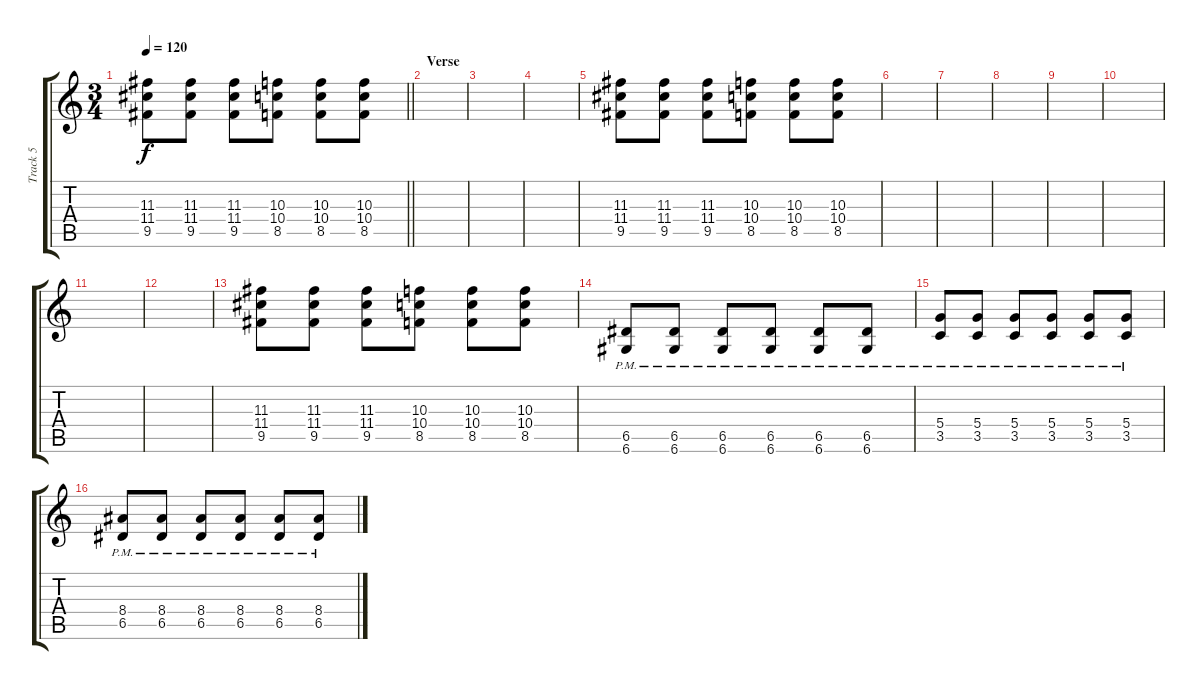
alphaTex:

\track ("Track 5" "Track 5") {instrument distortionguitar}
\staff {score tabs}
\tuning (E4 B3 G3 D3 A2 D2) {hide}
\ts (3 4)
\tempo 120
\clef g2
\barLineRight lightlight
\ks c
(11.3 11.4 9.5).8{dy f} (11.3 11.4 9.5).8 (11.3 11.4 9.5).8 (10.3 10.4 8.5).8 (10.3 10.4 8.5).8 (10.3 10.4 8.5).8 |
\section ("" "Verse")
|
|
|
(11.3 11.4 9.5).8 (11.3 11.4 9.5).8 (11.3 11.4 9.5).8 (10.3 10.4 8.5).8 (10.3 10.4 8.5).8 (10.3 10.4 8.5).8 |
|
|
|
|
|
|
|
(11.3 11.4 9.5).8 (11.3 11.4 9.5).8 (11.3 11.4 9.5).8 (10.3 10.4 8.5).8 (10.3 10.4 8.5).8 (10.3 10.4 8.5).8 |
(6.5{pm} 6.6{pm}).8 (6.5{pm} 6.6{pm}).8 (6.5{pm} 6.6{pm}).8 (6.5{pm} 6.6{pm}).8 (6.5{pm} 6.6{pm}).8 (6.5{pm} 6.6{pm}).8 |
(5.4{pm} 3.5{pm}).8 (5.4{pm} 3.5{pm}).8 (5.4{pm} 3.5{pm}).8 (5.4{pm} 3.5{pm}).8 (5.4{pm} 3.5{pm}).8 (5.4{pm} 3.5{pm}).8 |
(8.4{pm} 6.5{pm}).8 (8.4{pm} 6.5{pm}).8 (8.4{pm} 6.5{pm}).8 (8.4{pm} 6.5{pm}).8 (8.4{pm} 6.5{pm}).8 (8.4{pm} 6.5{pm}).8
